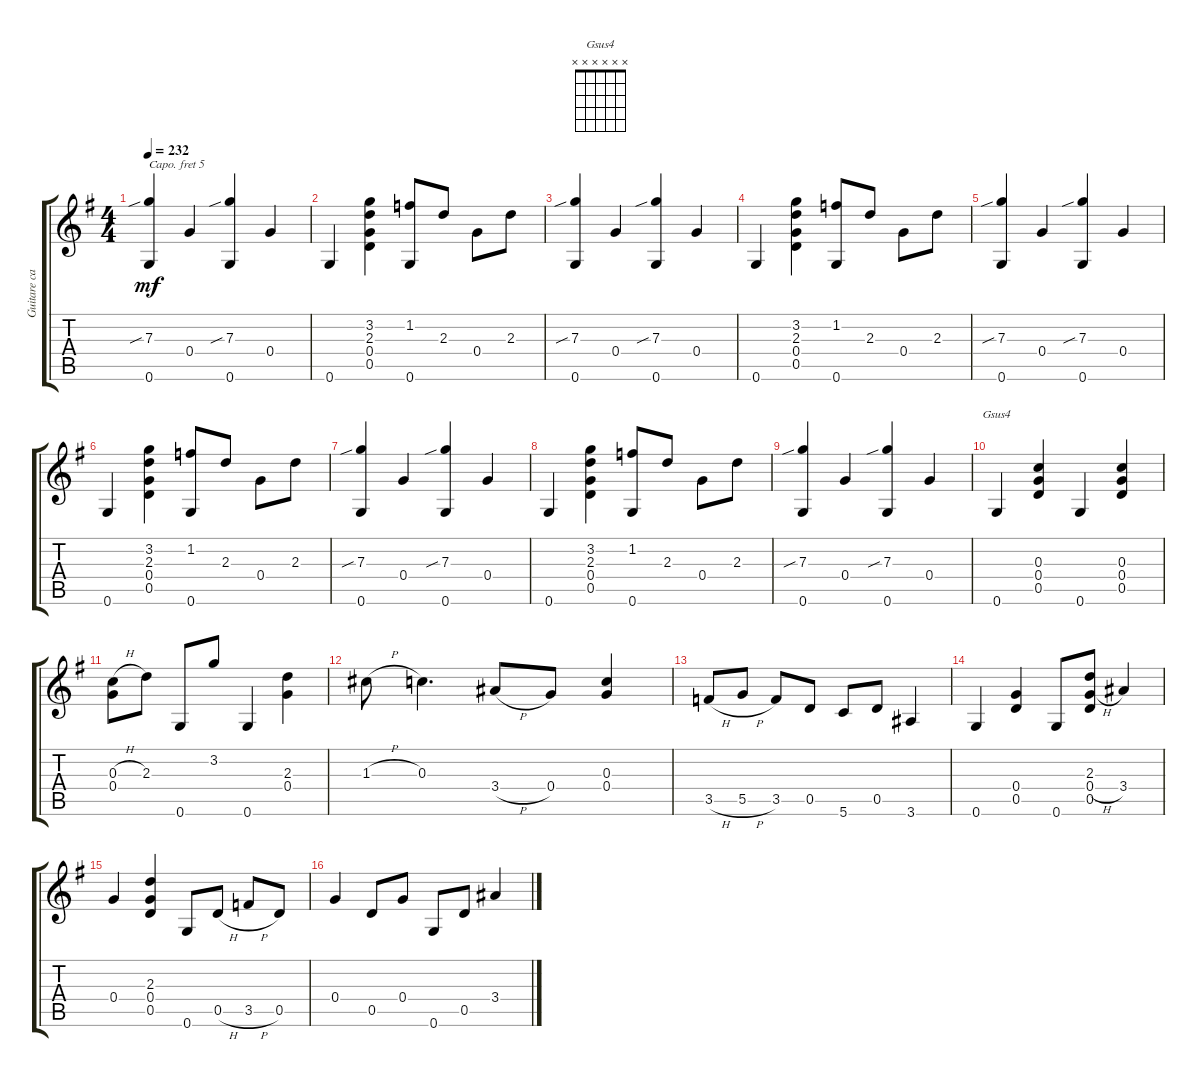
\track ("Guitare capo 5 dropped D" "Guitare ca") {instrument acousticguitarsteel}
\staff {score tabs}
\capo 5
\tuning (E4 B3 G3 D3 A2 D2) {hide}
\chord ("Gsus4" x x x x x x)
\ts (4 4)
\tempo 232
\clef g2
\ks g
(7.3{sib} 0.6).4{dy mf} 0.4.4 (7.3{sib} 0.6).4 0.4.4 |
0.6.4 (3.2 2.3 0.4 0.5).4 (1.2 0.6).8 2.3.8 0.4.8 2.3.8 |
(7.3{sib} 0.6).4 0.4.4 (7.3{sib} 0.6).4 0.4.4 |
0.6.4 (3.2 2.3 0.4 0.5).4 (1.2 0.6).8 2.3.8 0.4.8 2.3.8 |
(7.3{sib} 0.6).4 0.4.4 (7.3{sib} 0.6).4 0.4.4 |
0.6.4 (3.2 2.3 0.4 0.5).4 (1.2 0.6).8 2.3.8 0.4.8 2.3.8 |
(7.3{sib} 0.6).4 0.4.4 (7.3{sib} 0.6).4 0.4.4 |
0.6.4 (3.2 2.3 0.4 0.5).4 (1.2 0.6).8 2.3.8 0.4.8 2.3.8 |
(7.3{sib} 0.6).4 0.4.4 (7.3{sib} 0.6).4 0.4.4 |
0.6.4{ch "Gsus4"} (0.3 0.4 0.5).4 0.6.4 (0.3 0.4 0.5).4 |
(0.3{h} 0.4).8 2.3.8 0.6.8 3.2.8 0.6.4 (2.3 0.4).4 |
1.3{h}.8 0.3.4{d} 3.4{h}.8 0.4.8 (0.3 0.4).4 |
3.5{h}.8 5.5{h}.8 3.5.8 0.5.8 5.6.8 0.5.8 3.6.4 |
0.6.4 (0.4 0.5).4 0.6.8 (2.3 0.4{h} 0.5).8 3.4.4 |
0.4.4 (2.3 0.4 0.5).4 0.6.8 0.5{h}.8 3.5{h}.8 0.5.8 |
0.4.4 0.5.8 0.4.8 0.6.8 0.5.8 3.4.4
